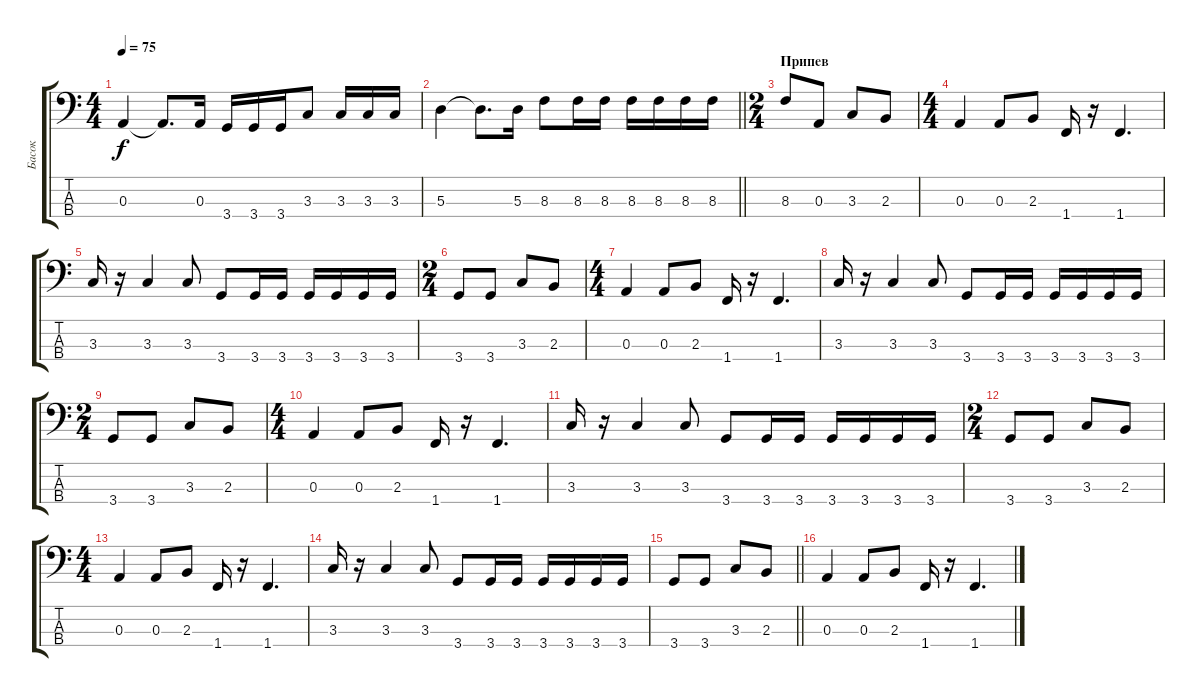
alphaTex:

\track ("Басок" "Басок") {instrument electricbasspick}
\staff {score tabs}
\tuning (G2 D2 A1 E1) {hide}
\ts (4 4)
\tempo 75
\clef f4
\ks c
0.3.4{dy f} 0.3{t}.8{d} 0.3.16 3.4.16 3.4.16 3.4.16 3.3.8 3.3.16 3.3.16 3.3.16 |
\barLineRight lightlight
5.3.4 5.3{t}.8{d} 5.3.16 8.3.8 8.3.16 8.3.16 8.3.16 8.3.16 8.3.16 8.3.16 |
\ts (2 4)
\section ("" "Припев")
8.3.8 0.3.8 3.3.8 2.3.8 |
\ts (4 4)
0.3.4 0.3.8 2.3.8 1.4.16 r.16 1.4.4{d} |
3.3.16 r.16 3.3.4 3.3.8 3.4.8 3.4.16 3.4.16 3.4.16 3.4.16 3.4.16 3.4.16 |
\ts (2 4)
3.4.8 3.4.8 3.3.8 2.3.8 |
\ts (4 4)
0.3.4 0.3.8 2.3.8 1.4.16 r.16 1.4.4{d} |
3.3.16 r.16 3.3.4 3.3.8 3.4.8 3.4.16 3.4.16 3.4.16 3.4.16 3.4.16 3.4.16 |
\ts (2 4)
3.4.8 3.4.8 3.3.8 2.3.8 |
\ts (4 4)
0.3.4 0.3.8 2.3.8 1.4.16 r.16 1.4.4{d} |
3.3.16 r.16 3.3.4 3.3.8 3.4.8 3.4.16 3.4.16 3.4.16 3.4.16 3.4.16 3.4.16 |
\ts (2 4)
3.4.8 3.4.8 3.3.8 2.3.8 |
\ts (4 4)
0.3.4 0.3.8 2.3.8 1.4.16 r.16 1.4.4{d} |
3.3.16 r.16 3.3.4 3.3.8 3.4.8 3.4.16 3.4.16 3.4.16 3.4.16 3.4.16 3.4.16 |
\barLineRight lightlight
3.4.8 3.4.8 3.3.8 2.3.8 |
0.3.4 0.3.8 2.3.8 1.4.16 r.16 1.4.4{d}
